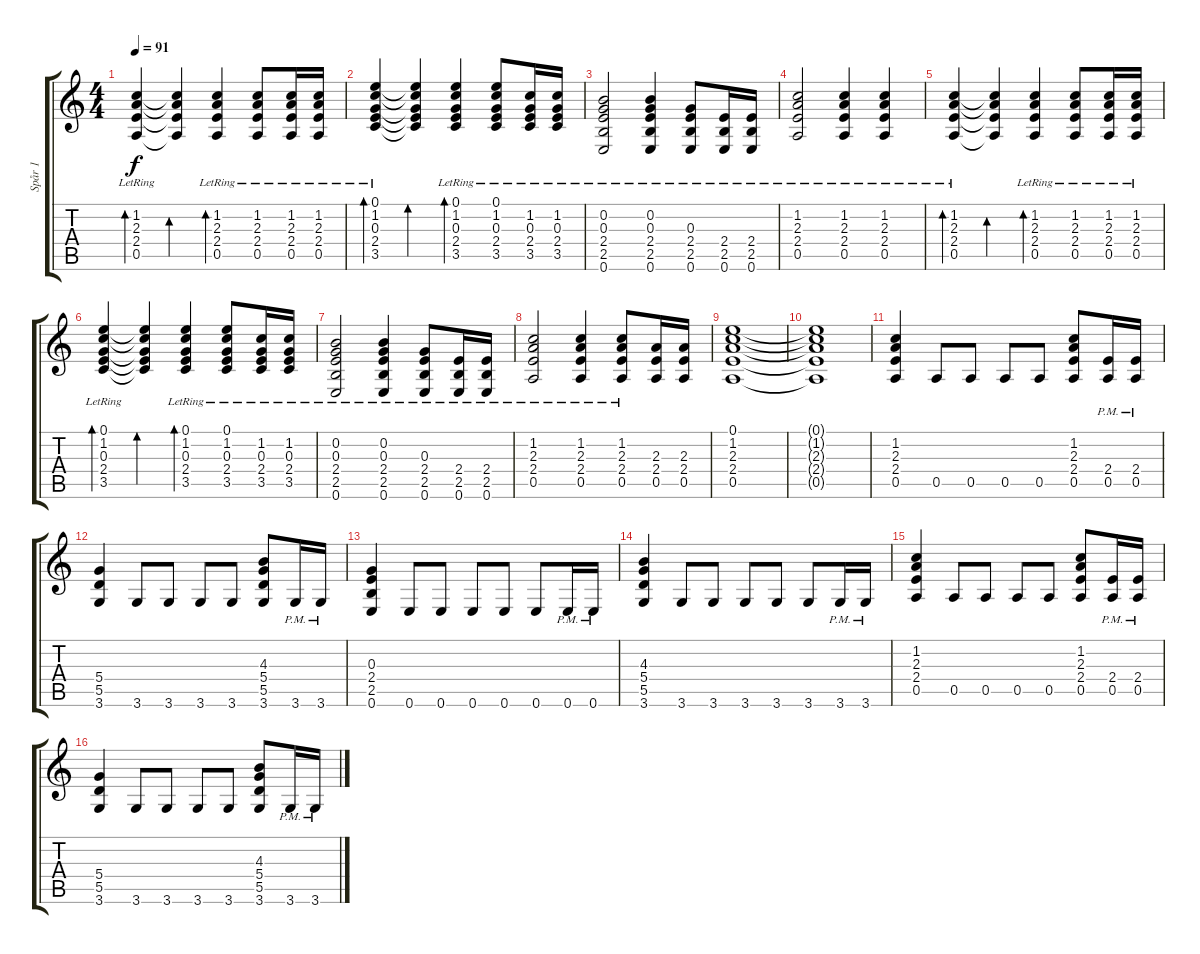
\track ("Spår 1" "Spår 1") {instrument electricguitarjazz}
\staff {score tabs}
\tuning (E4 B3 G3 D3 A2 E2) {hide}
\ts (4 4)
\tempo 91
\clef g2
\ks c
(1.2{lr} 2.3{lr} 2.4{lr} 0.5{lr}).4{bd 60 dy f} (1.2{t} 2.3{t} 2.4{t} 0.5{t}).4{bd 60} (1.2{lr} 2.3{lr} 2.4{lr} 0.5{lr}).4{bd 60} (1.2{lr} 2.3{lr} 2.4{lr} 0.5{lr}).8 (1.2{lr} 2.3{lr} 2.4{lr} 0.5{lr}).16 (1.2{lr} 2.3{lr} 2.4{lr} 0.5{lr}).16 |
(0.1{lr} 1.2{lr} 0.3{lr} 2.4{lr} 3.5{lr}).4{bd 60} (0.1{t} 1.2{t} 0.3{t} 2.4{t} 3.5{t}).4{bd 60} (0.1{lr} 1.2{lr} 0.3{lr} 2.4{lr} 3.5{lr}).4{bd 60} (0.1{lr} 1.2{lr} 0.3{lr} 2.4{lr} 3.5{lr}).8 (1.2{lr} 0.3{lr} 2.4{lr} 3.5{lr}).16 (1.2{lr} 0.3{lr} 2.4{lr} 3.5{lr}).16 |
(0.2{lr} 0.3{lr} 2.4{lr} 2.5{lr} 0.6{lr}).2 (0.2{lr} 0.3{lr} 2.4{lr} 2.5{lr} 0.6{lr}).4 (0.3{lr} 2.4{lr} 2.5{lr} 0.6{lr}).8 (2.4{lr} 2.5{lr} 0.6{lr}).16 (2.4{lr} 2.5{lr} 0.6{lr}).16 |
(1.2{lr} 2.3{lr} 2.4{lr} 0.5{lr}).2 (1.2{lr} 2.3{lr} 2.4{lr} 0.5{lr}).4 (1.2{lr} 2.3{lr} 2.4{lr} 0.5{lr}).4 |
(1.2{lr} 2.3{lr} 2.4{lr} 0.5{lr}).4{bd 60} (1.2{t} 2.3{t} 2.4{t} 0.5{t}).4{bd 60} (1.2{lr} 2.3{lr} 2.4{lr} 0.5{lr}).4{bd 60} (1.2{lr} 2.3{lr} 2.4{lr} 0.5{lr}).8 (1.2{lr} 2.3{lr} 2.4{lr} 0.5{lr}).16 (1.2{lr} 2.3{lr} 2.4{lr} 0.5{lr}).16 |
(0.1{lr} 1.2{lr} 0.3{lr} 2.4{lr} 3.5{lr}).4{bd 60} (0.1{t} 1.2{t} 0.3{t} 2.4{t} 3.5{t}).4{bd 60} (0.1{lr} 1.2{lr} 0.3{lr} 2.4{lr} 3.5{lr}).4{bd 60} (0.1{lr} 1.2{lr} 0.3{lr} 2.4{lr} 3.5{lr}).8 (1.2{lr} 0.3{lr} 2.4{lr} 3.5{lr}).16 (1.2{lr} 0.3{lr} 2.4{lr} 3.5{lr}).16 |
(0.2{lr} 0.3{lr} 2.4{lr} 2.5{lr} 0.6{lr}).2 (0.2{lr} 0.3{lr} 2.4{lr} 2.5{lr} 0.6{lr}).4 (0.3{lr} 2.4{lr} 2.5{lr} 0.6{lr}).8 (2.4{lr} 2.5{lr} 0.6{lr}).16 (2.4{lr} 2.5{lr} 0.6{lr}).16 |
(1.2{lr} 2.3{lr} 2.4{lr} 0.5{lr}).2 (1.2{lr} 2.3{lr} 2.4{lr} 0.5{lr}).4 (1.2{lr} 2.3{lr} 2.4{lr} 0.5{lr}).8 (2.3 2.4 0.5).16 (2.3 2.4 0.5).16 |
(0.1 1.2 2.3 2.4 0.5).1 |
(0.1{t} 1.2{t} 2.3{t} 2.4{t} 0.5{t}).1 |
(1.2 2.3 2.4 0.5).4{instrument overdrivenguitar} 0.5.8 0.5.8 0.5.8 0.5.8 (1.2 2.3 2.4 0.5).8 (2.4{pm} 0.5{pm}).16 (2.4{pm} 0.5{pm}).16 |
(5.4 5.5 3.6).4 3.6.8 3.6.8 3.6.8 3.6.8 (4.3 5.4 5.5 3.6).8 3.6{pm}.16 3.6{pm}.16 |
(0.3 2.4 2.5 0.6).4 0.6.8 0.6.8 0.6.8 0.6.8 0.6.8 0.6{pm}.16 0.6{pm}.16 |
(4.3 5.4 5.5 3.6).4 3.6.8 3.6.8 3.6.8 3.6.8 3.6.8 3.6{pm}.16 3.6{pm}.16 |
(1.2 2.3 2.4 0.5).4{instrument overdrivenguitar} 0.5.8 0.5.8 0.5.8 0.5.8 (1.2 2.3 2.4 0.5).8 (2.4{pm} 0.5{pm}).16 (2.4{pm} 0.5{pm}).16 |
(5.4 5.5 3.6).4 3.6.8 3.6.8 3.6.8 3.6.8 (4.3 5.4 5.5 3.6).8 3.6{pm}.16 3.6{pm}.16
